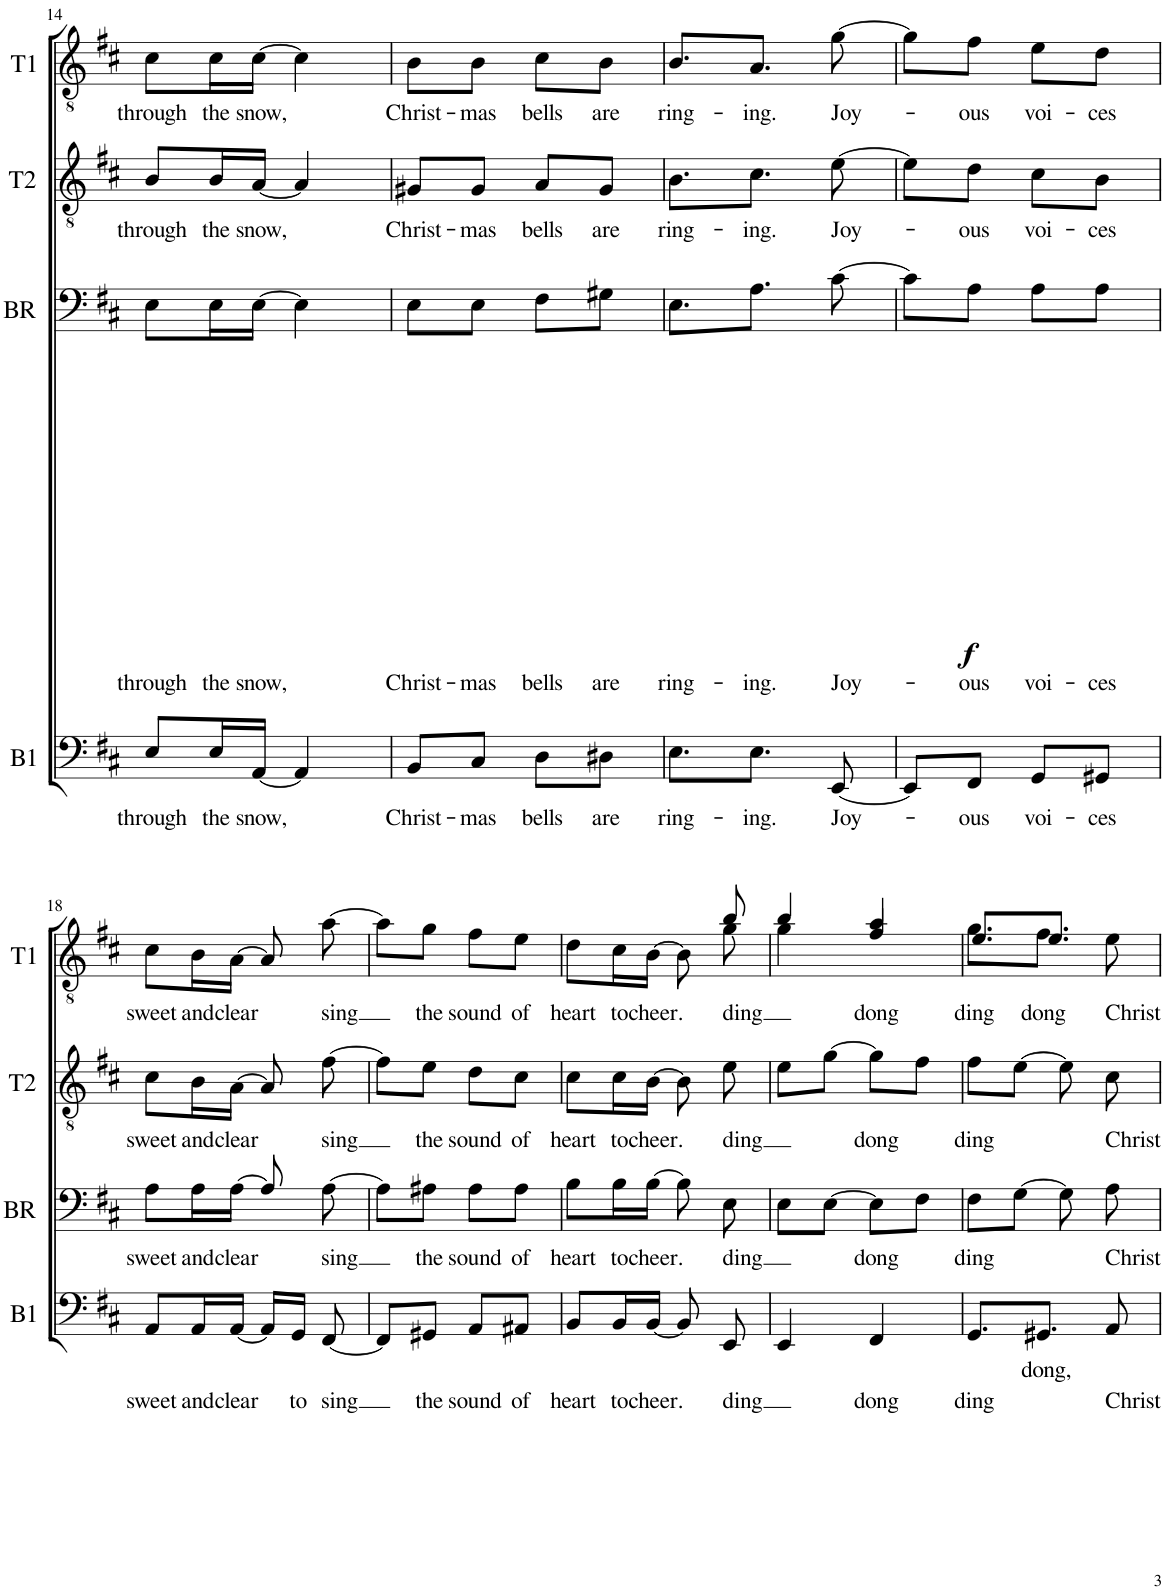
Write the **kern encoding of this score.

**kern	**text	**kern	**text	**dynam	**kern	**text	**kern	**text
*part4	*part4	*part3	*part3	*part3	*part2	*part2	*part1	*part1
*staff4	*staff4	*staff3	*staff3	*staff3	*staff2	*staff2	*staff1	*staff1
*I"BS	*	*I"BR	*	*	*I"T2	*	*I"T1	*
*I'B1	*	*I'BR	*	*	*I'T2	*	*I'T1	*
!!LO:PB:g=z
*clefF4	*	*clefF4	*	*	*clefGv2	*	*clefGv2	*
*k[f#c#]	*	*k[f#c#]	*	*	*k[f#c#]	*	*k[f#c#]	*
*M2/4	*	*M2/4	*	*	*M2/4	*	*M2/4	*
=14	=14	=14	=14	=14	=14	=14	=14	=14
!	!LO:LY:b	!	!LO:LY:b	!	!	!LO:LY:b	!	!LO:LY:b
8E/L	through	8E\L	through	.	8B/L	through	8c#\L	through
!	!LO:LY:b	!	!LO:LY:b	!	!	!LO:LY:b	!	!LO:LY:b
16E/L	the	16E\L	the	.	16B/L	the	16c#\L	the
!	!LO:LY:b	!	!LO:LY:b	!	!	!LO:LY:b	!	!LO:LY:b
[16AA/JJ	snow,	[16E\JJ	snow,	.	[16A/JJ	snow,	[16c#\JJ	snow,
4AA/]	.	4E\]	.	.	4A/]	.	4c#\]	.
=15	=15	=15	=15	=15	=15	=15	=15	=15
!	!LO:LY:b	!	!LO:LY:b	!	!	!LO:LY:b	!	!LO:LY:b
8BB/L	Christ-	8E\L	Christ-	.	8G#X/L	Christ-	8B\L	Christ-
!	!LO:LY:b	!	!LO:LY:b	!	!	!LO:LY:b	!	!LO:LY:b
8C#/J	-mas	8E\J	-mas	.	8G#/J	-mas	8B\J	-mas
!	!LO:LY:b	!	!LO:LY:b	!	!	!LO:LY:b	!	!LO:LY:b
8D\L	bells	8F#\L	bells	.	8A/L	bells	8c#\L	bells
!	!LO:LY:b	!	!LO:LY:b	!	!	!LO:LY:b	!	!LO:LY:b
8D#X\J	are	8G#X\J	are	.	8G#/J	are	8B\J	are
=16	=16	=16	=16	=16	=16	=16	=16	=16
!	!LO:LY:b	!	!LO:LY:b	!	!	!LO:LY:b	!	!LO:LY:b
8.E\L	ring-	8.E\L	ring-	.	8.B\L	ring-	8.B/L	ring-
!	!LO:LY:b	!	!LO:LY:b	!	!	!LO:LY:b	!	!LO:LY:b
8.E\J	-ing.	8.A\J	-ing.	.	8.c#\J	-ing.	8.A/J	-ing.
!	!LO:LY:b	!	!LO:LY:b	!LO:DY:b	!	!LO:LY:b	!	!LO:LY:b
[8EE/	Joy-	[8c#\	Joy-	f	[8e\	Joy-	[8g\	Joy-
=17	=17	=17	=17	=17	=17	=17	=17	=17
8EE/L]	.	8c#\L]	.	.	8e\L]	.	8g\L]	.
!	!LO:LY:b	!	!LO:LY:b	!	!	!LO:LY:b	!	!LO:LY:b
8FF#/J	-ous	8A\J	-ous	.	8d\J	-ous	8f#\J	-ous
!	!LO:LY:b	!	!LO:LY:b	!	!	!LO:LY:b	!	!LO:LY:b
8GG/L	voi-	8A\L	voi-	.	8c#\L	voi-	8e\L	voi-
!	!LO:LY:b	!	!LO:LY:b	!	!	!LO:LY:b	!	!LO:LY:b
8GG#X/J	-ces	8A\J	-ces	.	8B\J	-ces	8d\J	-ces
!!LO:LB:g=z
=18	=18	=18	=18	=18	=18	=18	=18	=18
!	!LO:LY:b	!	!LO:LY:b	!	!	!LO:LY:b	!	!LO:LY:b
8AA/L	sweet	8A\L	sweet	.	8c#\L	sweet	8c#\L	sweet
!	!LO:LY:b	!	!LO:LY:b	!	!	!LO:LY:b	!	!LO:LY:b
16AA/L	and	16A\L	and	.	16B\L	and	16B\L	and
!	!LO:LY:b	!	!LO:LY:b	!	!	!LO:LY:b	!	!LO:LY:b
[16AA/JJ	clear	[16A\JJ	clear	.	[16A\JJ	clear	[16A\JJ	clear
16AA/LL]	.	8A/]	.	.	8A/]	.	8A/]	.
!	!LO:LY:b	!	!	!	!	!	!	!
16GG/JJ	to	.	.	.	.	.	.	.
!	!LO:LY:b	!	!LO:LY:b	!	!	!LO:LY:b	!	!LO:LY:b
[8FF#/	sing	[8A\	sing	.	[8f#\	sing	[8a\	sing
=19	=19	=19	=19	=19	=19	=19	=19	=19
8FF#/L]	.	8A\L]	.	.	8f#\L]	.	8a\L]	.
!	!LO:LY:b	!	!LO:LY:b	!	!	!LO:LY:b	!	!LO:LY:b
8GG#X/J	the	8A#X\J	the	.	8e\J	the	8g\J	the
!	!LO:LY:b	!	!LO:LY:b	!	!	!LO:LY:b	!	!LO:LY:b
8AA/L	sound	8A#\L	sound	.	8d\L	sound	8f#\L	sound
!	!LO:LY:b	!	!LO:LY:b	!	!	!LO:LY:b	!	!LO:LY:b
8AA#X/J	of	8A#\J	of	.	8c#\J	of	8e\J	of
=20	=20	=20	=20	=20	=20	=20	=20	=20
!	!LO:LY:b	!	!LO:LY:b	!	!	!LO:LY:b	!	!LO:LY:b
*	*	*	*	*	*	*	*^	*
8BB/L	heart	8B\L	heart	.	8c#\L	heart	8d\L	4.ryy	heart
!	!LO:LY:b	!	!LO:LY:b	!	!	!LO:LY:b	!	!	!LO:LY:b
16BB/L	to	16B\L	to	.	16c#\L	to	16c#\L	.	to
!	!LO:LY:b	!	!LO:LY:b	!	!	!LO:LY:b	!	!	!LO:LY:b
[16BB/JJ	cheer.	[16B\JJ	cheer.	.	[16B\JJ	cheer.	[16B\JJ	.	cheer.
8BB/]	.	8B\]	.	.	8B\]	.	8B\]	.	.
!	!LO:LY:b	!	!LO:LY:b	!	!	!LO:LY:b	!	!	!LO:LY:b
8EE/	ding	8E\	ding	.	8e\	ding	8g\	8b/	ding
=21	=21	=21	=21	=21	=21	=21	=21	=21	=21
4EE/	.	8E\L	.	.	8e\L	.	4g\	4b/	.
.	.	[8E\J	.	.	[8g\J	.	.	.	.
!	!LO:LY:b	!	!LO:LY:b	!	!	!LO:LY:b	!	!	!LO:LY:b
4FF#/	dong	8E\L]	dong	.	8g\L]	dong	4f#/	4a/	dong
.	.	8F#\J	.	.	8f#\J	.	.	.	.
=22	=22	=22	=22	=22	=22	=22	=22	=22	=22
!	!LO:LY:b	!	!LO:LY:b	!	!	!LO:LY:b	!	!	!LO:LY:b
8.GG/L	ding	8F#\L	ding	.	8f#\L	ding	8.e/L	8.g\L	ding
.	.	[8G\J	.	.	[8e\J	.	.	.	.
!	!LO:LY:b	!	!	!	!	!	!	!	!LO:LY:b
8.GG#X/J	dong,	.	.	.	.	.	8.e/J	8.f#\J	dong
.	.	8G\]	.	.	8e\]	.	.	.	.
!	!LO:LY:b	!	!LO:LY:b	!	!	!LO:LY:b	!	!	!LO:LY:b
8AA/	Christ-	8A\	Christ-	.	8c#\	Christ-	8e\	8ryy	Christ-
*	*	*	*	*	*	*	*v	*v	*
=	=	=	=	=	=	=	=	=
*-	*-	*-	*-	*-	*-	*-	*-	*-
